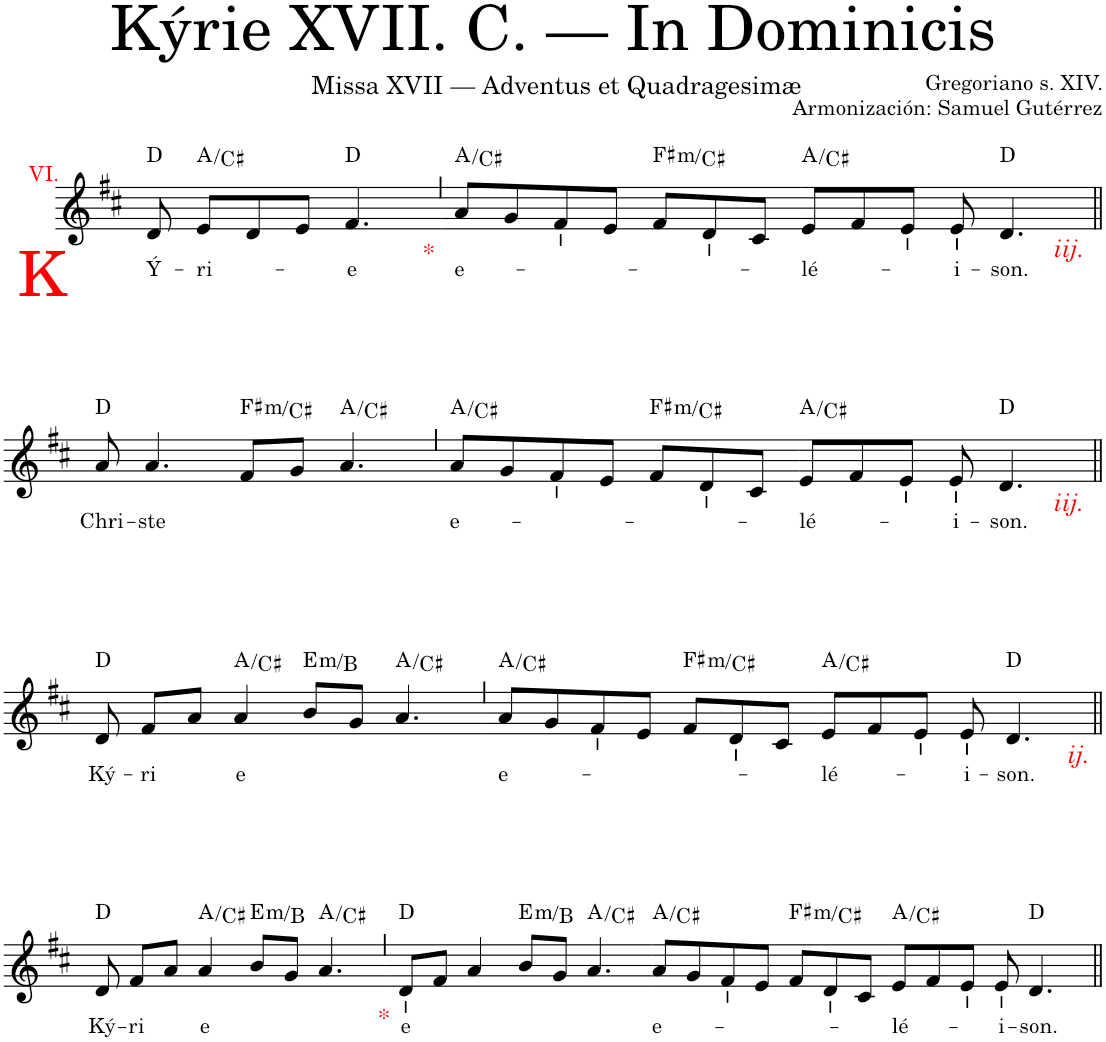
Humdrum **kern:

**kern	**text	**harte
*part1	*part1	*part1
*staff1	*staff1	*
*I"Soprano	*	*
*clefG2	*	*
*k[f#c#]	*	*
*M4/4	*	*
=1	=1	=1
!LO:TX:a:color=#FF0000:t=VI.	!	!
!LO:TX:b:color=#FF0000:t=K	!	!
!	!LO:LY:b	!
8d/	Ý-	D:maj
!	!LO:LY:b	!
8e/L	-ri-	A:maj/3
8d/	.	.
8e/J	.	.
!	!LO:LY:b	!
4.f#/	-e	D:maj
=2`	=2`	=2`
!LO:TX:b:color=#FF0000:t=*	!	!
!	!LO:LY:b	!
8a/L	e-	A:maj/3
8g/	.	.
8f#/	.	.
8e/J	.	.
!	!	!LO:H:kt=m
8f#/L	.	F#:min/5
8d/	.	.
8c#/J	.	.
=3-	=3-	=3-
!LO:TX:b:i:color=#FF0000:t=iij.	!	!
!	!LO:LY:b	!
8e/L	-lé-	A:maj/3
8f#/	.	.
8e/J	.	.
!	!LO:LY:b	!
8e/	-i-	.
!	!LO:LY:b	!
4.d/	-son.	D:maj
!!LO:LB:g=z
=4||	=4||	=4||
!	!LO:LY:b	!
8a/	Chri-	D:maj
!	!LO:LY:b	!
4.a/	-ste	.
!	!	!LO:H:kt=m
8f#/L	.	F#:min/5
8g/J	.	.
[4a/	.	A:maj/3
=5`	=5`	=5`
!	!LO:LY:b	!
8a/L	e-	A:maj/3
8a/]	.	.
8g/	.	.
8f#/	.	.
!	!	!LO:H:kt=m
8e/J	.	F#:min/5
8f#/L	.	.
8d/	.	.
8c#/J	.	.
=6-	=6-	=6-
!LO:TX:b:i:color=#FF0000:t=iij.	!	!
!	!LO:LY:b	!
8e/L	-lé-	A:maj/3
8f#/	.	.
8e/J	.	.
!	!LO:LY:b	!
8e/	-i-	.
!	!LO:LY:b	!
4.d/	-son.	D:maj
!!LO:LB:g=z
=7||	=7||	=7||
!	!LO:LY:b	!
8d/	Ký-	D:maj
!	!LO:LY:b	!
8f#/L	-ri	.
8a/J	.	.
!	!LO:LY:b	!
4a/	-e	A:maj/3
!	!	!LO:H:kt=m
8b/L	.	E:min/5
8g/J	.	.
[8a/	.	A:maj/3
=8`	=8`	=8`
!	!LO:LY:b	!
8a/L	e-	A:maj/3
4a/]	.	.
8g/	.	.
!	!	!LO:H:kt=m
8f#/	.	F#:min/5
8e/J	.	.
8f#/L	.	.
8d/	.	.
8c#/J	.	.
=9-	=9-	=9-
!LO:TX:b:i:color=#FF0000:t=ij.	!	!
!	!LO:LY:b	!
8e/L	-lé-	A:maj/3
8f#/	.	.
8e/J	.	.
!	!LO:LY:b	!
8e/	-i-	.
!	!LO:LY:b	!
4.d/	-son.	D:maj
!!LO:LB:g=z
=10||	=10||	=10||
!	!LO:LY:b	!
8d/	Ký-	D:maj
!	!LO:LY:b	!
8f#/L	-ri	.
8a/J	.	.
!	!LO:LY:b	!
4a/	-e	A:maj/3
!	!	!LO:H:kt=m
8b/L	.	E:min/5
8g/J	.	.
[8a/	.	A:maj/3
=11`	=11`	=11`
!LO:TX:b:color=#FF0000:t=*	!	!
!	!LO:LY:b	!
8d/L	-e	D:maj
4a/]	.	.
8f#/J	.	.
!	!	!LO:H:kt=m
4a/	.	E:min/5
8b/L	.	A:maj/3
8g/J	.	.
[4a/	.	.
=12-	=12-	=12-
!	!LO:LY:b	!
8a/L	e-	A:maj/3
8a/]	.	.
8g/	.	.
8f#/	.	.
!	!	!LO:H:kt=m
8e/J	.	F#:min/5
8f#/L	.	.
8d/	.	.
8c#/J	.	.
=13-	=13-	=13-
!	!LO:LY:b	!
8e/L	-lé-	A:maj/3
8f#/	.	.
8e/J	.	.
!	!LO:LY:b	!
8e/	-i-	.
!	!LO:LY:b	!
4.d/	-son.	D:maj
=||	=||	=||
*-	*-	*-
